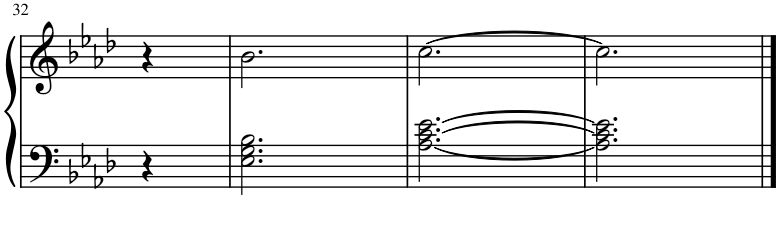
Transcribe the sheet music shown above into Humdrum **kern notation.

**kern	**kern
*part1	*part1
*staff2	*staff1
*I"Piano	*
*I'Pno.	*
!!LO:PB:g=z
*clefF4	*clefG2
*k[b-e-a-d-]	*k[b-e-a-d-]
*M3/4	*M3/4
=32	=32
4r	4r
=33	=33
2.E-\ 2.G\ 2.B-\	2.b-\
=34	=34
[2.A-\ [2.c\ [2.e-\	[2.cc\
=35	=35
2.A-\] 2.c\] 2.e-\]	2.cc\]
==	==
*-	*-
